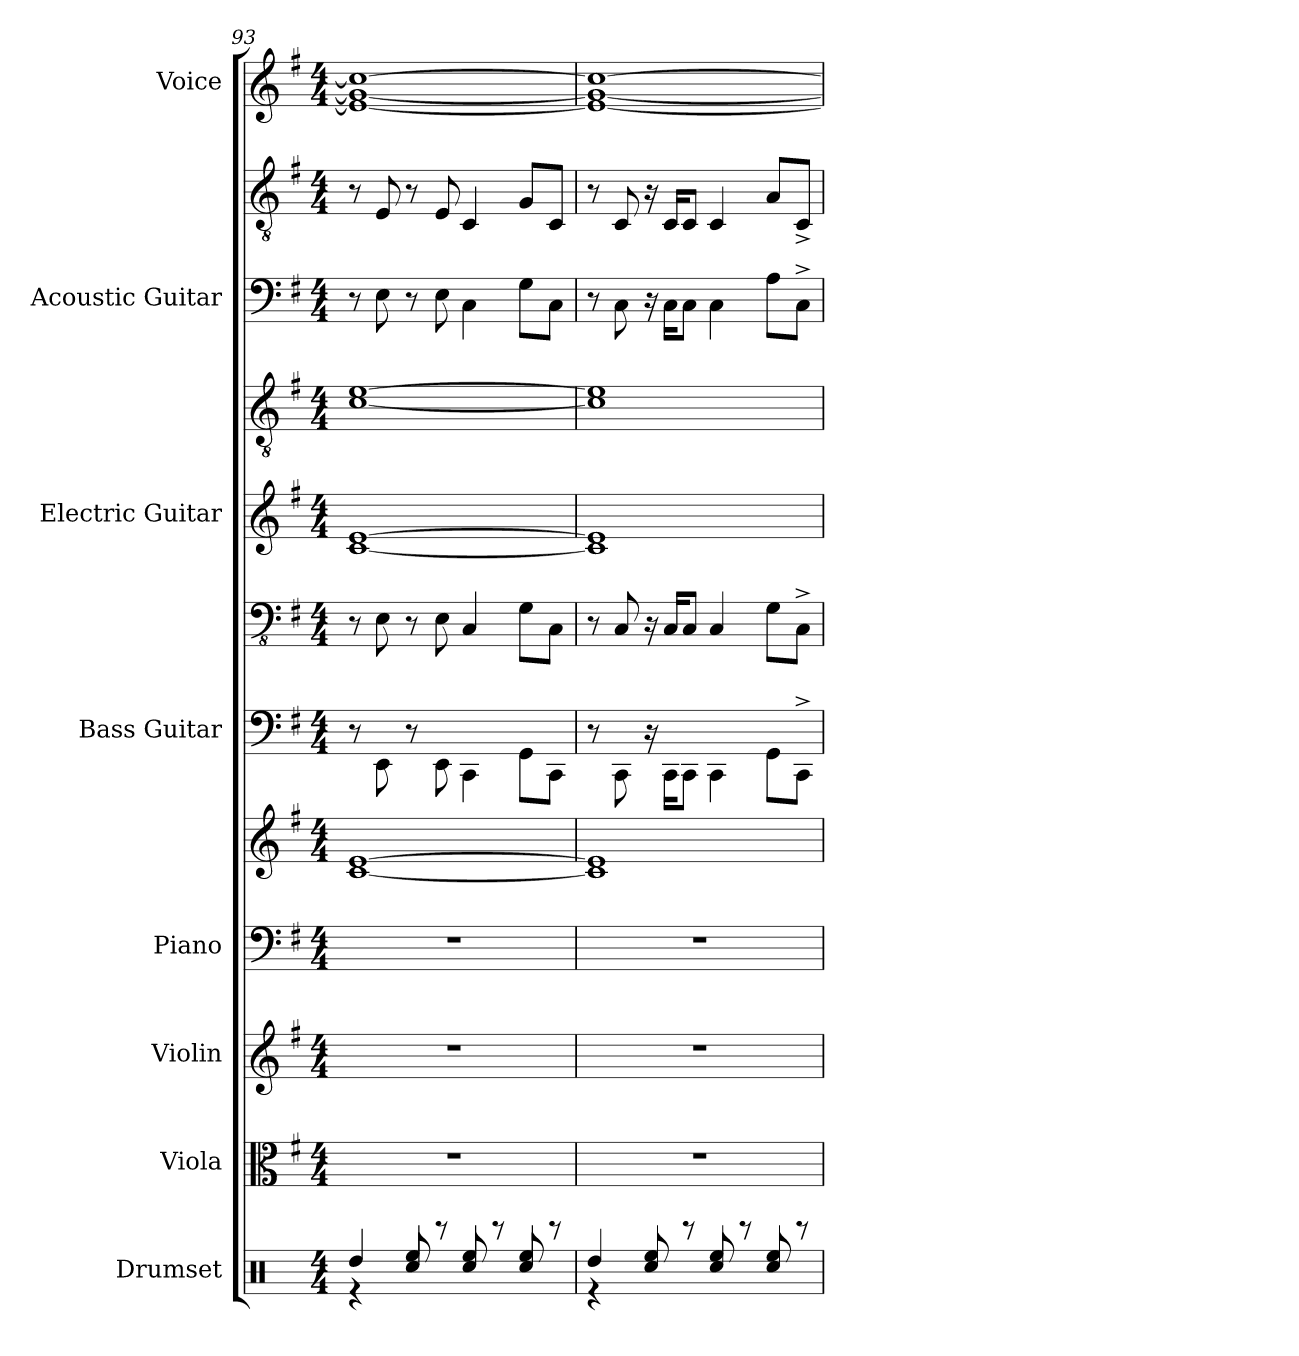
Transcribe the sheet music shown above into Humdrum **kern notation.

**kern	**kern	**kern	**kern	**kern	**kern	**kern	**kern	**kern	**kern	**kern	**kern
*part8	*part7	*part6	*part5	*part5	*part4	*part4	*part3	*part3	*part2	*part2	*part1
*staff12	*staff11	*staff10	*staff9	*staff8	*staff7	*staff6	*staff5	*staff4	*staff3	*staff2	*staff1
*I"Drumset	*I"Viola	*I"Violin	*I"Piano	*	*I"Bass Guitar	*	*I"Electric Guitar	*	*I"Acoustic Guitar	*	*I"Voice
*I'Drs.	*I'Vla.	*I'Vln.	*I'Pno.	*	*I'B. Guit.	*	*I'El. Guit.	*	*I'Guit.	*	*I'Vo.
*clefX	*clefC3	*clefG2	*clefF4	*clefG2	*	*clefFv4	*	*clefGv2	*	*clefGv2	*clefG2
*k[]	*k[f#]	*k[f#]	*k[f#]	*k[f#]	*k[f#]	*k[f#]	*k[f#]	*k[f#]	*k[f#]	*k[f#]	*k[f#]
*M4/4	*M4/4	*M4/4	*M4/4	*M4/4	*M4/4	*M4/4	*M4/4	*M4/4	*M4/4	*M4/4	*M4/4
=93	=93	=93	=93	=93	=93	=93	=93	=93	=93	=93	=93
*^	*	*	*	*	*	*	*	*	*	*	*
4Rdd/	4r	1r	1r	1r	[1c [1e	8r	8r	[1c [1e	[1c [1e	8r	8r	1e_ 1g_ 1cc_
.	.	.	.	.	.	8EE\	8EE\	.	.	8E\	8E/	.
8Rcc/	4Ree/	.	.	.	.	8r	8r	.	.	8r	8r	.
8r	.	.	.	.	.	8EE\	8EE\	.	.	8E\	8E/	.
8Rcc/	4Ree/	.	.	.	.	4CC\	4CC/	.	.	4C\	4C/	.
8r	.	.	.	.	.	.	.	.	.	.	.	.
8Rcc/	4Ree/	.	.	.	.	8GG\L	8GG\L	.	.	8G\L	8G/L	.
8r	.	.	.	.	.	8CC\J	8CC\J	.	.	8C\J	8C/J	.
=94	=94	=94	=94	=94	=94	=94	=94	=94	=94	=94	=94	=94
4Rdd/	4r	1r	1r	1r	1c] 1e]	8r	8r	1c] 1e]	1c] 1e]	8r	8r	1e_ 1g_ 1cc_
.	.	.	.	.	.	8CC\	8CC/	.	.	8C\	8C/	.
8Rcc/	4Ree/	.	.	.	.	16r	16r	.	.	16r	16r	.
.	.	.	.	.	.	16CC\KL	16CC/KL	.	.	16C\KL	16C/KL	.
8r	.	.	.	.	.	8CC\J	8CC/J	.	.	8C\J	8C/J	.
8Rcc/	4Ree/	.	.	.	.	4CC\	4CC/	.	.	4C\	4C/	.
8r	.	.	.	.	.	.	.	.	.	.	.	.
8Rcc/	4Ree/	.	.	.	.	8GG\L	8GG\L	.	.	8A\L	8A/L	.
8r	.	.	.	.	.	8CC^\J	8CC^\J	.	.	8C^\J	8C^/J	.
*v	*v	*	*	*	*	*	*	*	*	*	*	*
=	=	=	=	=	=	=	=	=	=	=	=
*-	*-	*-	*-	*-	*-	*-	*-	*-	*-	*-	*-
